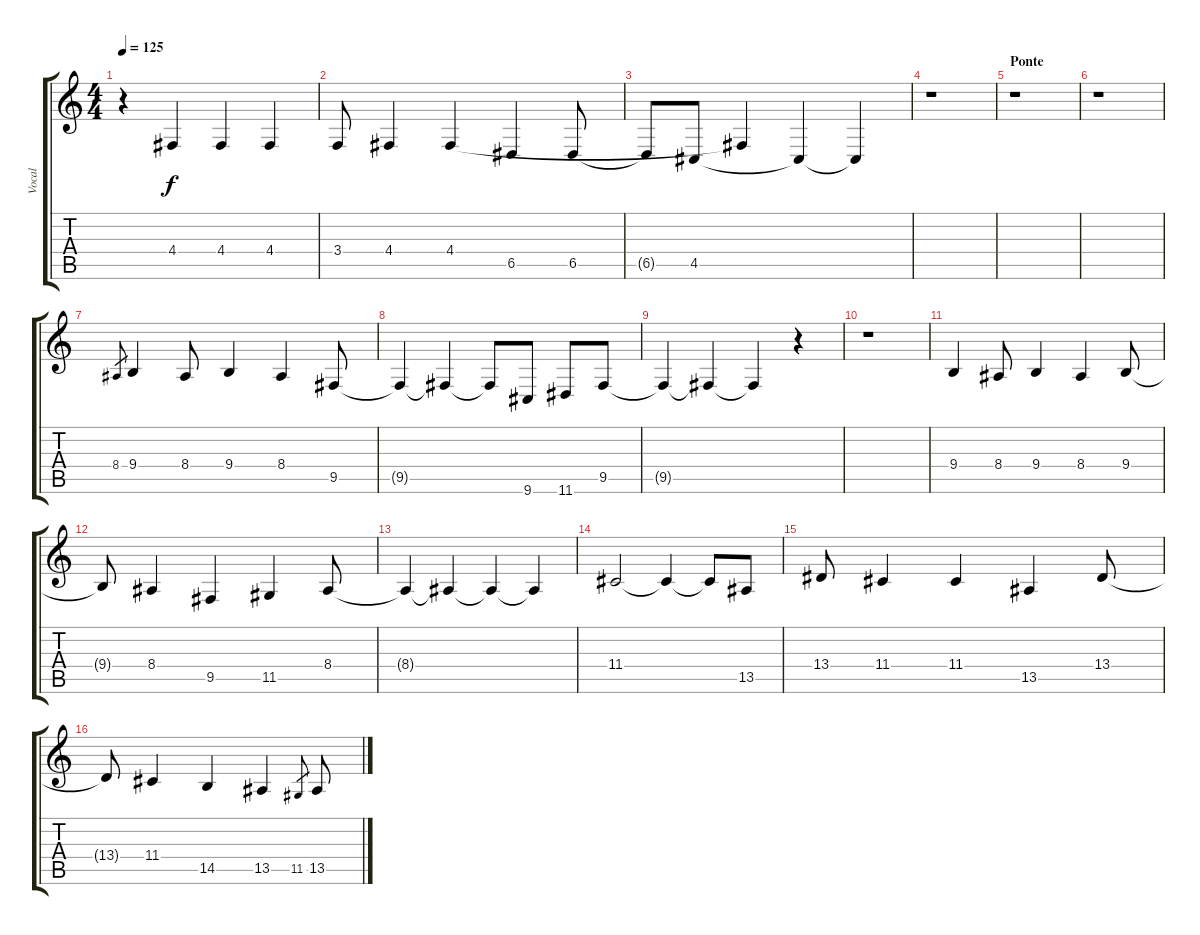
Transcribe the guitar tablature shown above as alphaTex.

\track ("Vocal" "Vocal") {instrument flute}
\staff {score tabs}
\tuning (E4 B3 G3 D3 A2 E2) {hide}
\ts (4 4)
\tempo 125
\clef g2
\ks c
r.4{dy f} 4.4.4 4.4.4 4.4.4 |
3.4.8 4.4.4 4.4.4 6.5.4 6.5.8 |
6.5{t}.8 4.5.8 4.4{t}.4 4.5{t}.4 4.5{t}.4 |
r.1 |
\section ("" "Ponte")
r.1 |
r.1 |
8.4.8{gr} 9.4.4 8.4.8 9.4.4 8.4.4 9.5.8 |
9.5{t}.4 9.5{t}.4 9.5{t}.8 9.6.8 11.6.8 9.5.8 |
9.5{t}.4 9.5{t}.4 9.5{t}.4 r.4 |
r.1 |
9.4.4 8.4.8 9.4.4 8.4.4 9.4.8 |
9.4{t}.8 8.4.4 9.5.4 11.5.4 8.4.8 |
8.4{t}.4 8.4{t}.4 8.4{t}.4 8.4{t}.4 |
11.4.2 11.4{t}.4 11.4{t}.8 13.5.8 |
13.4.8 11.4.4 11.4.4 13.5.4 13.4.8 |
13.4{t}.8 11.4.4 14.5.4 13.5.4 11.5.8{gr} 13.5.8
